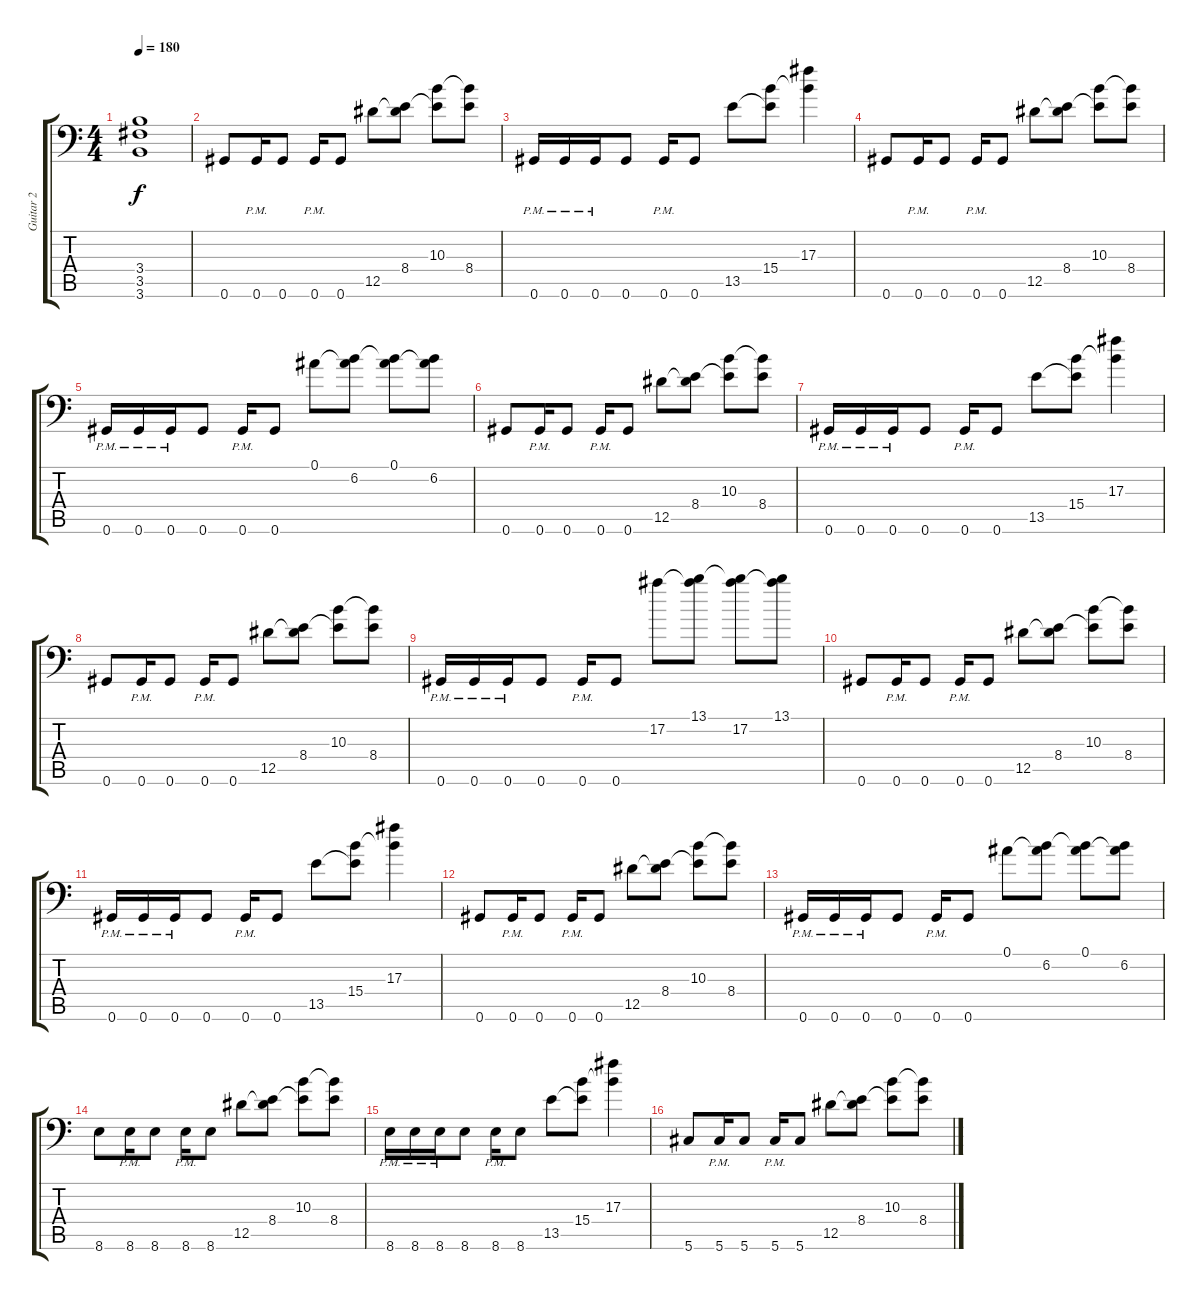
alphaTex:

\track ("Guitar 2" "Guitar 2") {instrument overdrivenguitar}
\staff {score tabs}
\tuning (Bb3 F3 Db3 Ab2 Eb2 Ab1) {hide}
\ts (4 4)
\tempo 180
\clef f4
\ks c
(3.4 3.5 3.6).1{dy f} |
0.6.8 0.6{pm}.16 0.6.8 0.6{pm}.16 0.6.8 12.5.8 (8.4 12.5{t}).8 (10.3 8.4{t}).8 (10.3{t} 8.4).8 |
0.6{pm}.16 0.6{pm}.16 0.6{pm}.16 0.6.8 0.6{pm}.16 0.6.8 13.5.8 (15.4 13.5{t}).8 (17.3 15.4{t}).4 |
0.6.8 0.6{pm}.16 0.6.8 0.6{pm}.16 0.6.8 12.5.8 (8.4 12.5{t}).8 (10.3 8.4{t}).8 (10.3{t} 8.4).8 |
0.6{pm}.16 0.6{pm}.16 0.6{pm}.16 0.6.8 0.6{pm}.16 0.6.8 0.1.8 (0.1{t} 6.2).8 (0.1 6.2{t}).8 (0.1{t} 6.2).8 |
0.6.8 0.6{pm}.16 0.6.8 0.6{pm}.16 0.6.8 12.5.8 (8.4 12.5{t}).8 (10.3 8.4{t}).8 (10.3{t} 8.4).8 |
0.6{pm}.16 0.6{pm}.16 0.6{pm}.16 0.6.8 0.6{pm}.16 0.6.8 13.5.8 (15.4 13.5{t}).8 (17.3 15.4{t}).4 |
0.6.8 0.6{pm}.16 0.6.8 0.6{pm}.16 0.6.8 12.5.8 (8.4 12.5{t}).8 (10.3 8.4{t}).8 (10.3{t} 8.4).8 |
0.6{pm}.16 0.6{pm}.16 0.6{pm}.16 0.6.8 0.6{pm}.16 0.6.8 17.2.8 (13.1 17.2{t}).8 (13.1{t} 17.2).8 (13.1 17.2{t}).8 |
0.6.8 0.6{pm}.16 0.6.8 0.6{pm}.16 0.6.8 12.5.8 (8.4 12.5{t}).8 (10.3 8.4{t}).8 (10.3{t} 8.4).8 |
0.6{pm}.16 0.6{pm}.16 0.6{pm}.16 0.6.8 0.6{pm}.16 0.6.8 13.5.8 (15.4 13.5{t}).8 (17.3 15.4{t}).4 |
0.6.8 0.6{pm}.16 0.6.8 0.6{pm}.16 0.6.8 12.5.8 (8.4 12.5{t}).8 (10.3 8.4{t}).8 (10.3{t} 8.4).8 |
0.6{pm}.16 0.6{pm}.16 0.6{pm}.16 0.6.8 0.6{pm}.16 0.6.8 0.1.8 (0.1{t} 6.2).8 (0.1 6.2{t}).8 (0.1{t} 6.2).8 |
8.6.8 8.6{pm}.16 8.6.8 8.6{pm}.16 8.6.8 12.5.8 (8.4 12.5{t}).8 (10.3 8.4{t}).8 (10.3{t} 8.4).8 |
8.6{pm}.16 8.6{pm}.16 8.6{pm}.16 8.6.8 8.6{pm}.16 8.6.8 13.5.8 (15.4 13.5{t}).8 (17.3 15.4{t}).4 |
5.6.8 5.6{pm}.16 5.6.8 5.6{pm}.16 5.6.8 12.5.8 (8.4 12.5{t}).8 (10.3 8.4{t}).8 (10.3{t} 8.4).8
